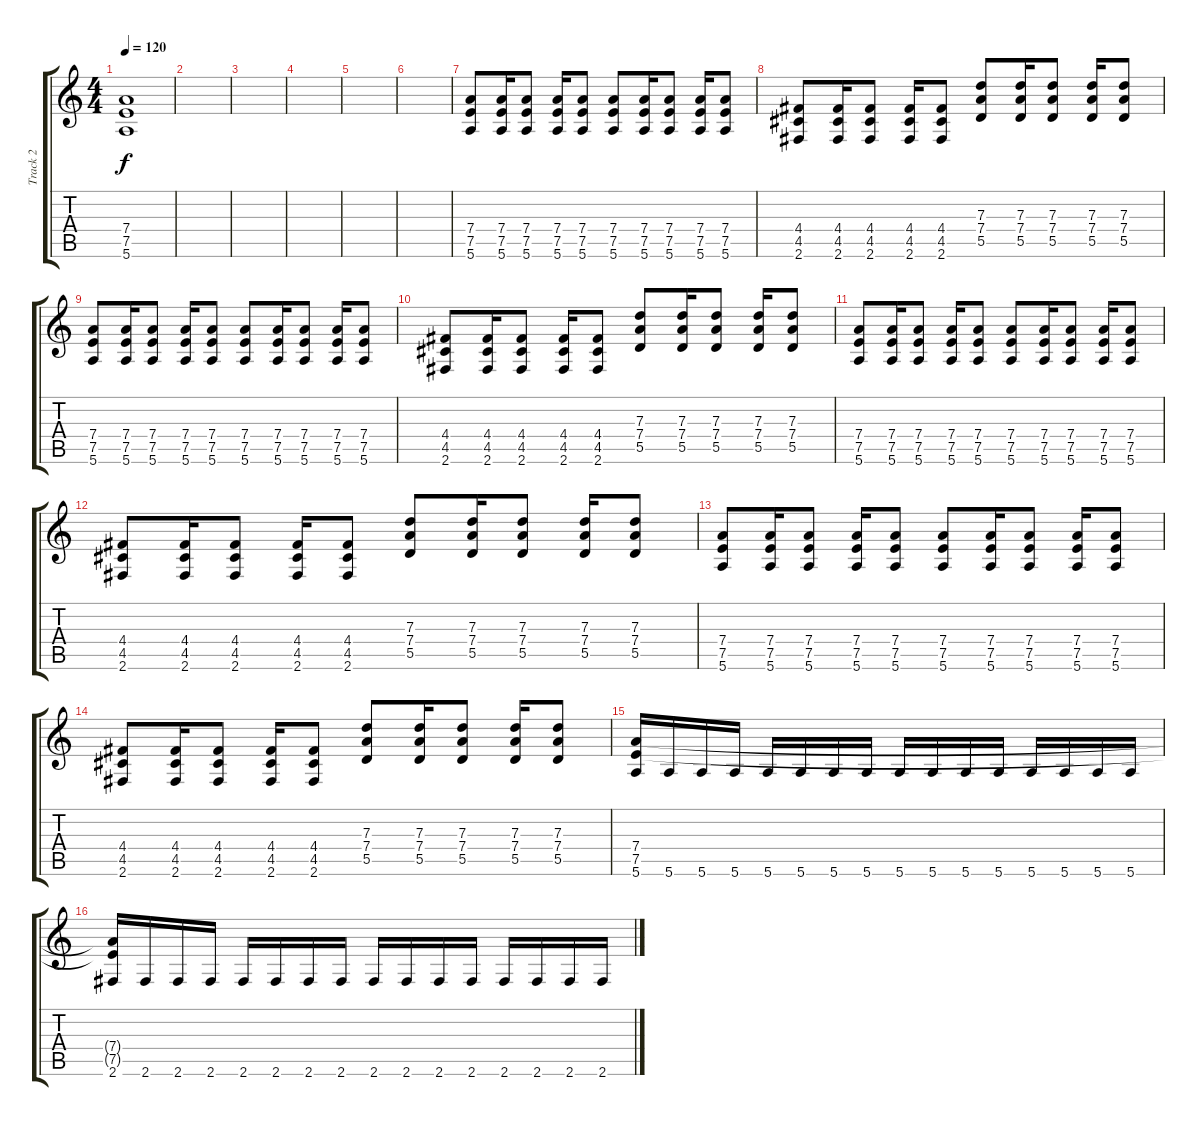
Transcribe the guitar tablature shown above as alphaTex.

\track ("Track 2" "Track 2") {instrument distortionguitar}
\staff {score tabs}
\tuning (E4 B3 G3 D3 A2 E2) {hide}
\ts (4 4)
\tempo 120
\clef g2
\ks c
(7.4{t} 7.5{t} 5.6{t}).1{dy f} |
|
|
|
|
|
(7.4 7.5 5.6).8 (7.4 7.5 5.6).16 (7.4 7.5 5.6).8 (7.4 7.5 5.6).16 (7.4 7.5 5.6).8 (7.4 7.5 5.6).8 (7.4 7.5 5.6).16 (7.4 7.5 5.6).8 (7.4 7.5 5.6).16 (7.4 7.5 5.6).8 |
(4.4 4.5 2.6).8 (4.4 4.5 2.6).16 (4.4 4.5 2.6).8 (4.4 4.5 2.6).16 (4.4 4.5 2.6).8 (7.3 7.4 5.5).8 (7.3 7.4 5.5).16 (7.3 7.4 5.5).8 (7.3 7.4 5.5).16 (7.3 7.4 5.5).8 |
(7.4 7.5 5.6).8 (7.4 7.5 5.6).16 (7.4 7.5 5.6).8 (7.4 7.5 5.6).16 (7.4 7.5 5.6).8 (7.4 7.5 5.6).8 (7.4 7.5 5.6).16 (7.4 7.5 5.6).8 (7.4 7.5 5.6).16 (7.4 7.5 5.6).8 |
(4.4 4.5 2.6).8 (4.4 4.5 2.6).16 (4.4 4.5 2.6).8 (4.4 4.5 2.6).16 (4.4 4.5 2.6).8 (7.3 7.4 5.5).8 (7.3 7.4 5.5).16 (7.3 7.4 5.5).8 (7.3 7.4 5.5).16 (7.3 7.4 5.5).8 |
(7.4 7.5 5.6).8 (7.4 7.5 5.6).16 (7.4 7.5 5.6).8 (7.4 7.5 5.6).16 (7.4 7.5 5.6).8 (7.4 7.5 5.6).8 (7.4 7.5 5.6).16 (7.4 7.5 5.6).8 (7.4 7.5 5.6).16 (7.4 7.5 5.6).8 |
(4.4 4.5 2.6).8 (4.4 4.5 2.6).16 (4.4 4.5 2.6).8 (4.4 4.5 2.6).16 (4.4 4.5 2.6).8 (7.3 7.4 5.5).8 (7.3 7.4 5.5).16 (7.3 7.4 5.5).8 (7.3 7.4 5.5).16 (7.3 7.4 5.5).8 |
(7.4 7.5 5.6).8 (7.4 7.5 5.6).16 (7.4 7.5 5.6).8 (7.4 7.5 5.6).16 (7.4 7.5 5.6).8 (7.4 7.5 5.6).8 (7.4 7.5 5.6).16 (7.4 7.5 5.6).8 (7.4 7.5 5.6).16 (7.4 7.5 5.6).8 |
(4.4 4.5 2.6).8 (4.4 4.5 2.6).16 (4.4 4.5 2.6).8 (4.4 4.5 2.6).16 (4.4 4.5 2.6).8 (7.3 7.4 5.5).8 (7.3 7.4 5.5).16 (7.3 7.4 5.5).8 (7.3 7.4 5.5).16 (7.3 7.4 5.5).8 |
(7.4 7.5 5.6).16 5.6.16 5.6.16 5.6.16 5.6.16 5.6.16 5.6.16 5.6.16 5.6.16 5.6.16 5.6.16 5.6.16 5.6.16 5.6.16 5.6.16 5.6.16 |
(7.4{t} 7.5{t} 2.6).16 2.6.16 2.6.16 2.6.16 2.6.16 2.6.16 2.6.16 2.6.16 2.6.16 2.6.16 2.6.16 2.6.16 2.6.16 2.6.16 2.6.16 2.6.16
